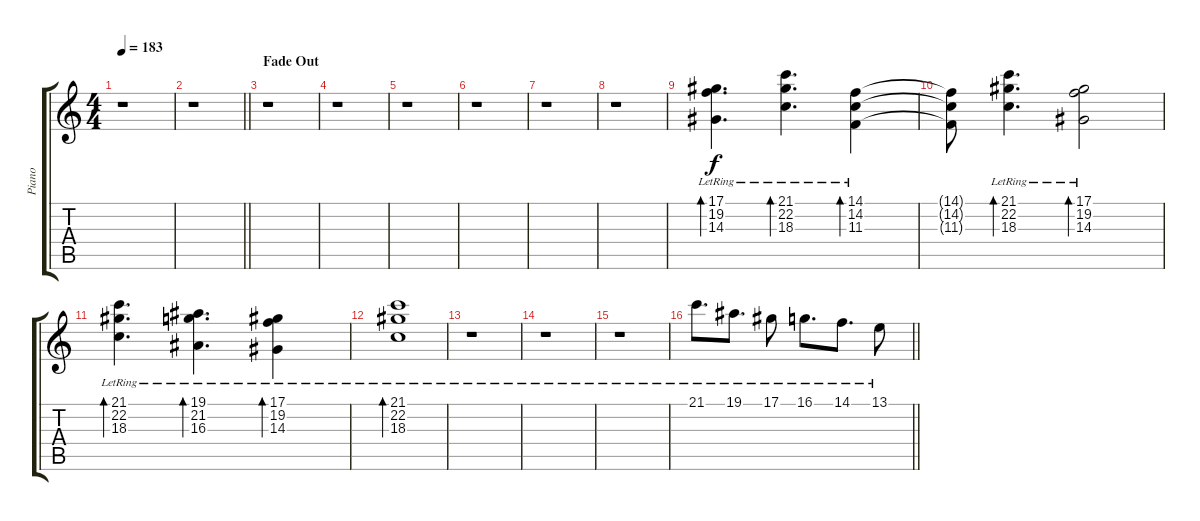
\track ("Piano" "Piano") {instrument electricgrandpiano}
\staff {score tabs}
\tuning (Eb4 Bb3 Gb3 Db3 Ab2 Eb2) {hide}
\ts (4 4)
\tempo 183
\clef g2
\ks c
r.1{dy ff} |
\barLineRight lightlight
r.1 |
\section ("" "Fade Out")
r.1 |
r.1 |
r.1 |
r.1 |
r.1 |
r.1 |
(17.1{lr} 19.2{lr} 14.3{lr}).4{d bd 120 dy f volume 7} (21.1{lr} 22.2{lr} 18.3{lr}).4{d bd 120} (14.1{lr} 14.2{lr} 11.3{lr}).4{bd 120} |
(14.1{t} 14.2{t} 11.3{t}).8 (21.1{lr} 22.2{lr} 18.3{lr}).4{d bd 120} (17.1{lr} 19.2{lr} 14.3{lr}).2{bd 120} |
(21.1{lr} 22.2{lr} 18.3{lr}).4{d bd 120} (19.1{lr} 21.2{lr} 16.3{lr}).4{d bd 120} (17.1{lr} 19.2{lr} 14.3{lr}).4{bd 120} |
(21.1{lr} 22.2{lr} 18.3{lr}).1{bd 120} |
r.1 |
r.1 |
r.1 |
\barLineRight lightlight
21.1{lr}.8{d} 19.1{lr}.8{d} 17.1{lr}.8 16.1{lr}.8{d} 14.1{lr}.8{d} 13.1{lr}.8
